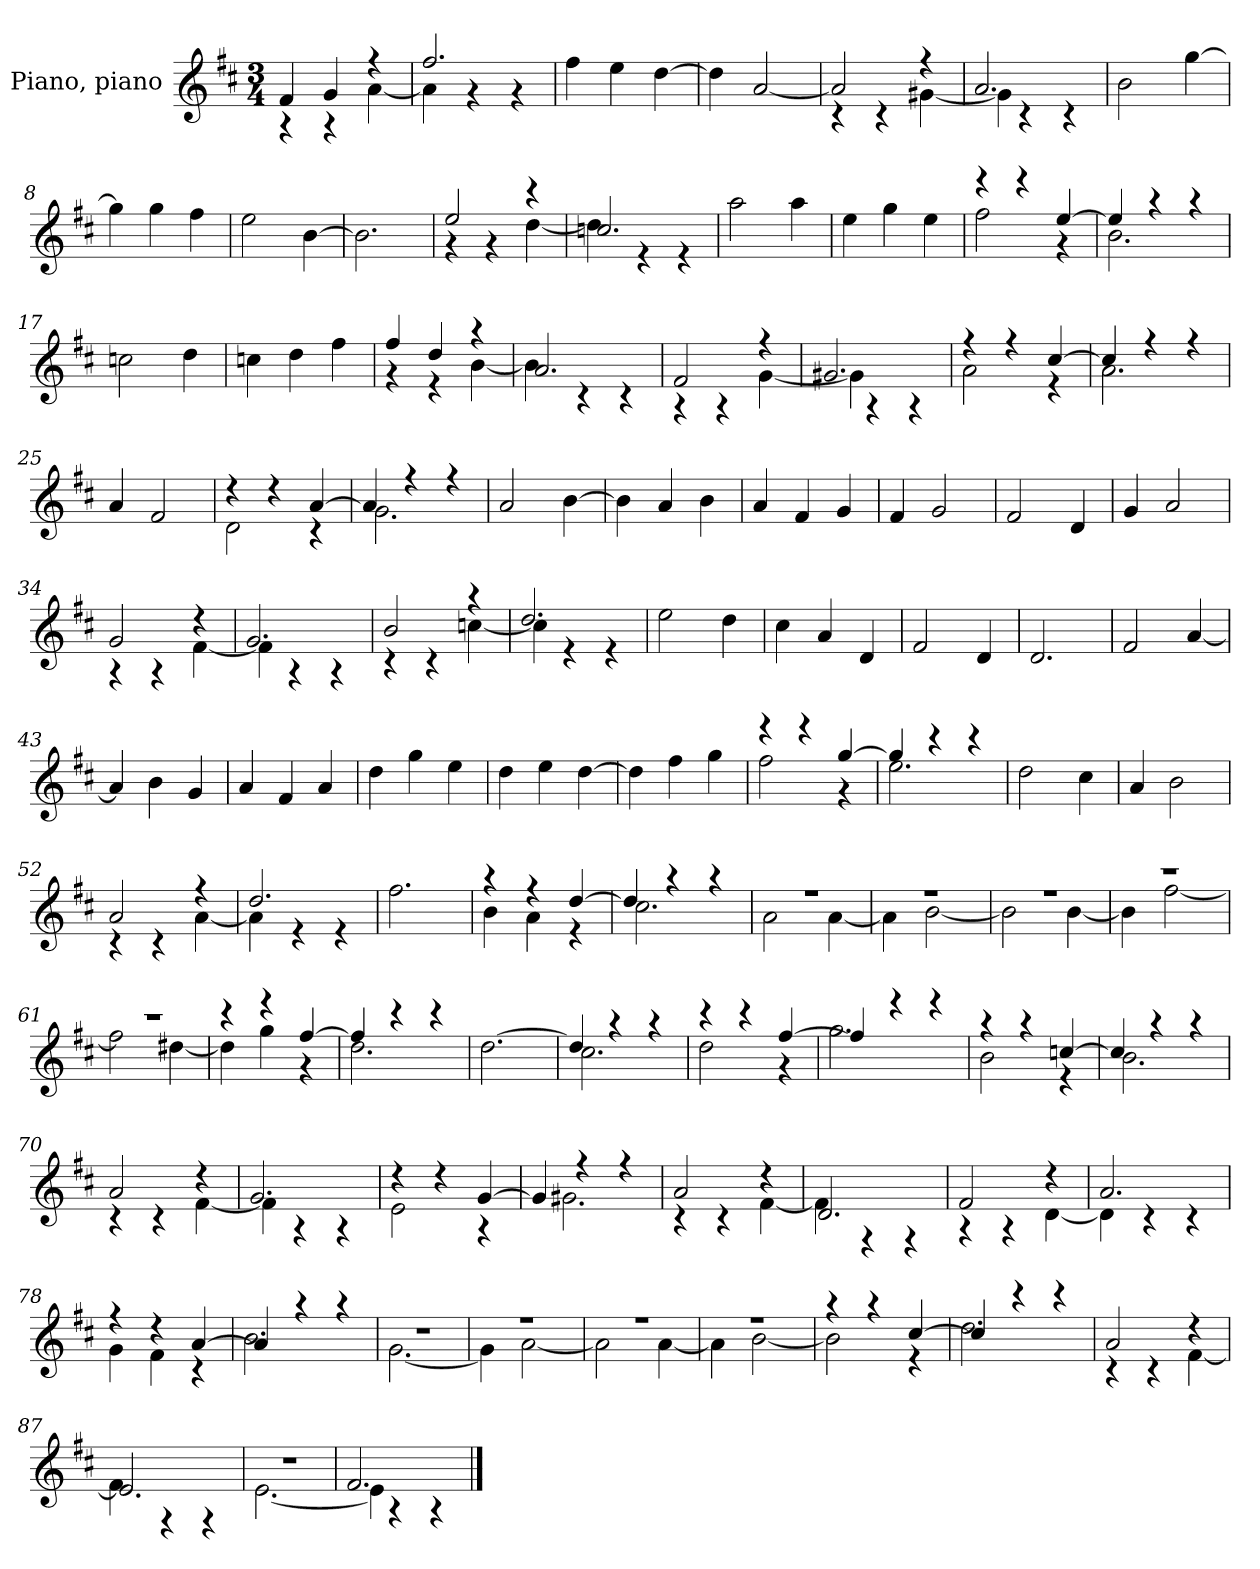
**kern
*part1
*staff1
*I"Piano, piano
*clefG2
*k[f#c#]
*M3/4
*MM198
=1
*^
4f#/	4r
4g/	4r
4r	[4a\
=2	=2
2.ff#/	4a\]
.	4r
.	4r
*v	*v
=3
4ff#\
4ee\
[4dd\
=4
4dd\]
[2a/
=5
*^
2a/]	4r
.	4r
4r	[4g#X\
=6	=6
2.a/	4g#\]
.	4r
.	4r
*v	*v
=7
2b\
[4gg\
=8
4gg\]
4gg\
4ff#\
=9
2ee\
[4b\
=10
2.b\]
=11
*^
2ee/	4r
.	4r
4r	[4dd\
!!LO:LB:g=z	!!
=12	=12
2.ccn/	4dd\]
.	4r
.	4r
*v	*v
=13
2aa\
4aa\
=14
4ee\
4gg\
4ee\
=15
*^
4r	2ff#\
4r	.
[4ee/	4r
=16	=16
4ee/]	2.b\
4r	.
4r	.
*v	*v
=17
2ccn\
4dd\
=18
4ccn\
4dd\
4ff#\
=19
*^
4ff#/	4r
4dd/	4r
4r	[4b\
=20	=20
2.a/	4b\]
.	4r
.	4r
=21	=21
2f#/	4r
.	4r
4r	[4g\
=22	=22
2.g#X/	4g\]
.	4r
.	4r
!!LO:LB:g=z	!!
=23	=23
4r	2a\
4r	.
[4cc#/	4r
=24	=24
4cc#/]	2.a\
4r	.
4r	.
*v	*v
=25
4a/
2f#/
=26
*^
4r	2d\
4r	.
[4a/	4r
=27	=27
4a/]	2.g\
4r	.
4r	.
*v	*v
=28
2a/
[4b\
=29
4b\]
4a/
4b\
=30
4a/
4f#/
4g/
=31
4f#/
2g/
=32
2f#/
4d/
=33
4g/
2a/
=34
*^
2g/	4r
.	4r
4r	[4f#\
!!LO:LB:g=z	!!
=35	=35
2.g/	4f#\]
.	4r
.	4r
=36	=36
2b/	4r
.	4r
4r	[4ccn\
=37	=37
2.dd/	4cc\]
.	4r
.	4r
*v	*v
=38
2ee\
4dd\
=39
4cc#\
4a/
4d/
=40
2f#/
4d/
=41
2.d/
=42
2f#/
[4a/
=43
4a/]
4b\
4g/
=44
4a/
4f#/
4a/
=45
4dd\
4gg\
4ee\
=46
4dd\
4ee\
[4dd\
!!LO:LB:g=z
=47
4dd\]
4ff#\
4gg\
=48
*^
4r	2ff#\
4r	.
[4gg/	4r
=49	=49
4gg/]	2.ee\
4r	.
4r	.
*v	*v
=50
2dd\
4cc#\
=51
4a/
2b\
=52
*^
2a/	4r
.	4r
4r	[4a\
=53	=53
2.dd/	4a\]
.	4r
.	4r
*v	*v
=54
2.ff#\
=55
*^
4r	4b\
4r	4a\
[4dd/	4r
=56	=56
4dd/]	2.cc#\
4r	.
4r	.
=57	=57
2.r	2a\
.	[4a\
=58	=58
2.r	4a\]
.	[2b\
!!LO:LB:g=z	!!
=59	=59
2.r	2b\]
.	[4b\
=60	=60
2.r	4b\]
.	[2ff#\
=61	=61
2.r	2ff#\]
.	[4dd#X\
=62	=62
4r	4dd#\]
4r	4gg\
[4ff#/	4r
=63	=63
4ff#/]	2.dd\
4r	.
4r	.
*v	*v
=64
[2.dd\
=65
*^
4dd/]	2.cc#\
4r	.
4r	.
=66	=66
4r	2dd\
4r	.
[4ff#/	4r
=67	=67
4ff#/]	2.gg\
4r	.
4r	.
=68	=68
4r	2b\
4r	.
[4ccn/	4r
=69	=69
4cc/]	2.b\
4r	.
4r	.
!!LO:LB:g=z	!!
=70	=70
2a/	4r
.	4r
4r	[4f#\
=71	=71
2.g/	4f#\]
.	4r
.	4r
=72	=72
4r	2e\
4r	.
[4g/	4r
=73	=73
4g/]	2.g#X\
4r	.
4r	.
=74	=74
2a/	4r
.	4r
4r	[4f#\
=75	=75
2.d/	4f#\]
.	4r
.	4r
=76	=76
2f#/	4r
.	4r
4r	[4d\
=77	=77
2.a/	4d\]
.	4r
.	4r
=78	=78
4r	4g\
4r	4f#\
[4a/	4r
=79	=79
4a/]	2.b\
4r	.
4r	.
!!LO:LB:g=z	!!
=80	=80
2.r	[2.g\
=81	=81
2.r	4g\]
.	[2a\
=82	=82
2.r	2a\]
.	[4a\
=83	=83
2.r	4a\]
.	[2b\
=84	=84
4r	2b\]
4r	.
[4cc#/	4r
=85	=85
4cc#/]	2.dd\
4r	.
4r	.
=86	=86
2a/	4r
.	4r
4r	[4f#\
=87	=87
2.e/	4f#\]
.	4r
.	4r
=88	=88
2.r	[2.e\
=89	=89
2.f#/	4e\]
.	4r
.	4r
*v	*v
==
*-
